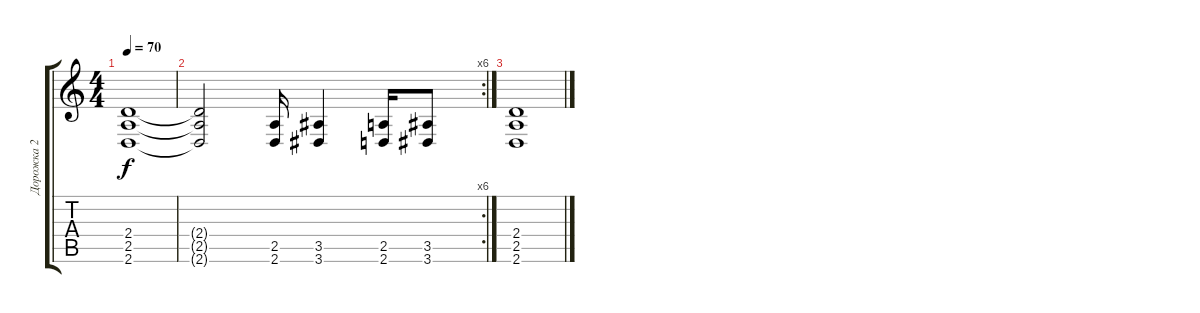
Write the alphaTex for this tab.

\track ("Дорожка 2" "Дорожка 2") {instrument distortionguitar}
\staff {score tabs}
\tuning (D4 A3 F3 C3 G2 C2) {hide}
\ts (4 4)
\tempo 70
\clef g2
\ks c
(2.4 2.5 2.6).1{dy f} |
\rc 6
(2.4{t} 2.5{t} 2.6{t}).2 (2.5 2.6).16 (3.5 3.6).4 (2.5 2.6).16 (3.5 3.6).8 |
(2.4 2.5 2.6).1
